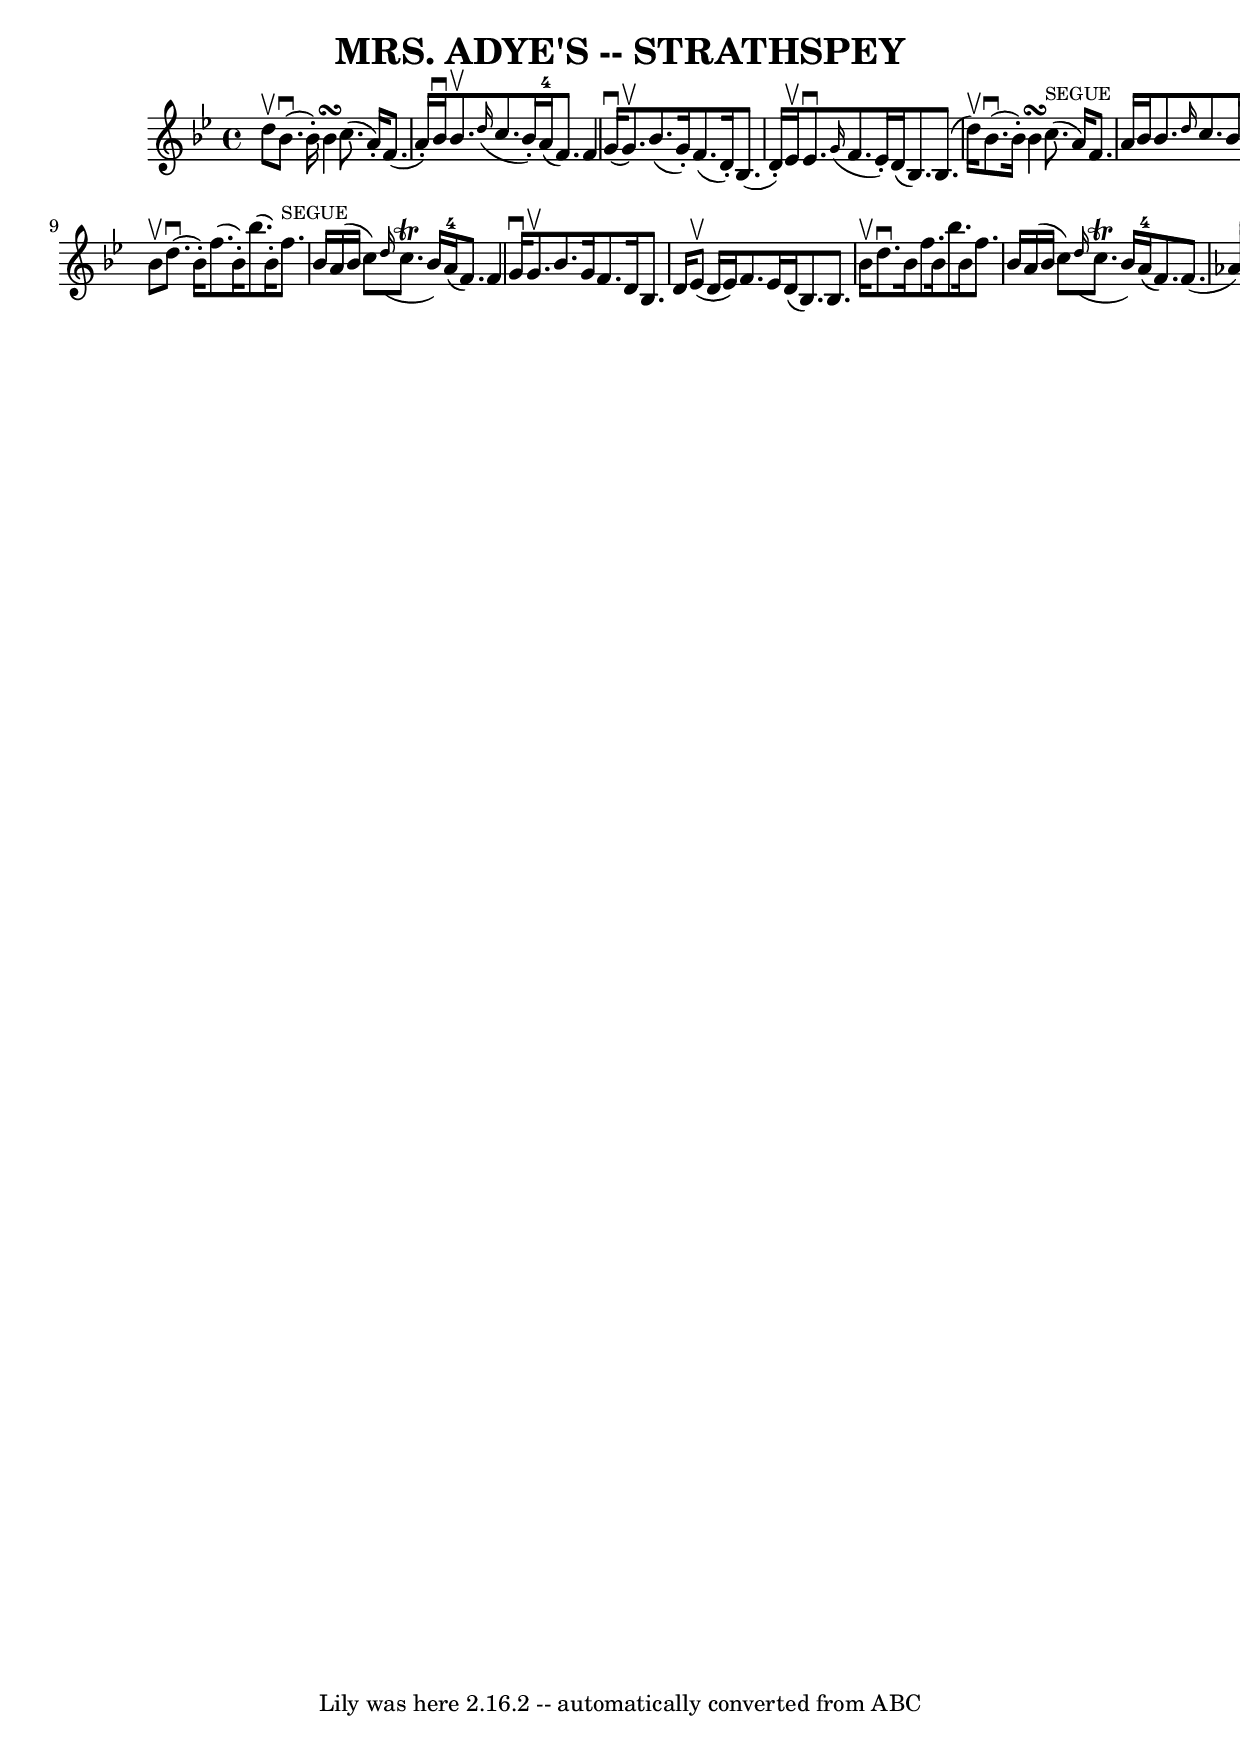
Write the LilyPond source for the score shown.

\version "2.16.2"
\include "Mammoth.ily"
\header {
  %% book = "Ryan's Mammoth Collection of Fiddle Tunes"
 crossRefNumber = "1"
 footnotes = ""
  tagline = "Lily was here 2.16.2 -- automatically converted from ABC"
  title = "MRS. ADYE'S -- STRATHSPEY"

}
voicedefault =  {


  \override Staff.TimeSignature #'style = #'C
  \time 4/4 % %slurgraces 1
     \key bes \major d''8^\upbow    |
 bes'8. (^\downbow bes'16-.) bes'4\turn c''8. (a'16-.) f'8. (a'16-.)   |
  
 bes'16^\downbow bes'8.^\upbow   \grace { d''16 ( 					 } c''8. bes'16-.) a'16-4(f'8.) f'4     |
 g'16 (^\downbow g'8.^\upbow) bes'8. (g'16-.) f'8. (d'16-.) bes8. (d'16-.)  |
 ees'16^\upbow ees'8.^\downbow   \grace { g'16 (
					 } f'8. ees'16-.) d'16 (bes8.) bes8. (d''16^\upbow)    |
  
 bes'8. (^\downbow bes'16-.) bes'4\turn c''8.^\segue(a'16) f'8. a'16     |
 bes'16 bes'8.  \grace { d''16  
			} c''8. bes'16 a'16-4(f'8.) f'4     |
 g'16^\upbow g'8. bes'8. g'16 f'8. d'16 bes8. d'16     |
 ees'16^\downbow  
 ees'8.  \grace { g'16  
		 } f'8. ees'16 d'16 (bes8.) bes8       \bar "|." bes'8^\upbow    |
 d''8. (^\downbow bes'16-.) f''8. (bes'16-.) bes''8. (bes'16-.) f''8.^\segue bes'16      |
 a'16 (bes'16 c''8)   \grace { d''16 (
			      } c''8.^\trill bes'16) a'16-4(f'8.) f'4     |
 g'16^\downbow g'8.^\upbow bes'8. g'16 f'8. d'16 bes8. d'16     |
  
 ees'8 (^\upbow d'16 ees'16) f'8. ees'16 d'16 (bes8.) bes8. bes'16^\upbow    |
 d''8.^\downbow bes'16 f''8. bes'16 bes''8. bes'16 f''8. bes'16     |
 a'16 (bes'16    
 c''8)   \grace { d''16 (
		 } c''8.^\trill bes'16) a'16-4( f'8.) f'8. (aes'16)    |
 g'8. ees'16 ees'16 ( ees''8.) f'8. d'16 d'16 (d''8.)    |
 ees'8. c'16 c'16 (f'8.) d'16 (bes8.) bes8    \bar " |."   

}

\score{
  <<

    \context Staff="default"
    {
      \voicedefault 
      
    }

  >>
  \layout {
    
  }
  \midi {
  }

}
